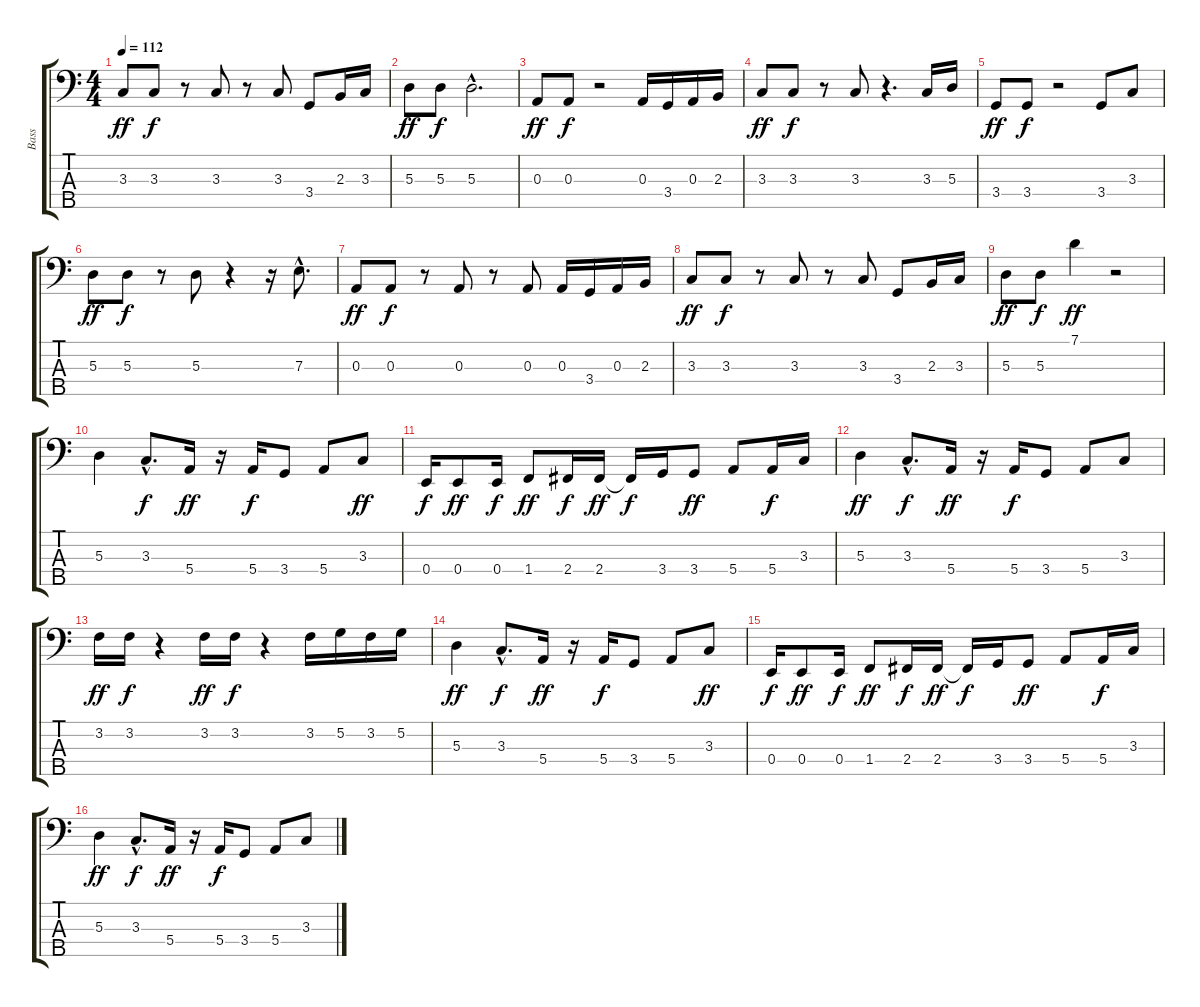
\track ("Bass" "Bass") {instrument electricbasspick}
\staff {score tabs}
\tuning (G2 D2 A1 E1 B0) {hide}
\ts (4 4)
\tempo 112
\clef f4
\ks c
3.3.8{dy ff} 3.3.8{dy f} r.8 3.3.8 r.8 3.3.8 3.4.8 2.3.16 3.3.16 |
5.3.8{dy ff} 5.3.8{dy f} 5.3{hac}.2{d} |
0.3.8{dy ff} 0.3.8{dy f} r.2 0.3.16 3.4.16 0.3.16 2.3.16 |
3.3.8{dy ff} 3.3.8{dy f} r.8 3.3.8 r.4{d} 3.3.16 5.3.16 |
3.4.8{dy ff} 3.4.8{dy f} r.2 3.4.8 3.3.8 |
5.3.8{dy ff} 5.3.8{dy f} r.8 5.3.8 r.4 r.16 7.3{hac}.8{d} |
0.3.8{dy ff} 0.3.8{dy f} r.8 0.3.8 r.8 0.3.8 0.3.16 3.4.16 0.3.16 2.3.16 |
3.3.8{dy ff} 3.3.8{dy f} r.8 3.3.8 r.8 3.3.8 3.4.8 2.3.16 3.3.16 |
5.3.8{dy ff} 5.3.8{dy f} 7.1.4{dy ff} r.2 |
5.3.4 3.3{hac}.8{d dy f} 5.4.16{dy ff} r.16 5.4.16{dy f} 3.4.8 5.4.8 3.3.8{dy ff} |
0.4.16{dy f} 0.4.8{dy ff} 0.4.16{dy f} 1.4.8{dy ff} 2.4.16{dy f} 2.4.16{dy ff} 2.4{t}.16{dy f} 3.4.16 3.4.8{dy ff} 5.4.8 5.4.16{dy f} 3.3.16 |
5.3.4{dy ff} 3.3{hac}.8{d dy f} 5.4.16{dy ff} r.16 5.4.16{dy f} 3.4.8 5.4.8 3.3.8 |
3.2.16{dy ff} 3.2.16{dy f} r.4 3.2.16{dy ff} 3.2.16{dy f} r.4 3.2.16 5.2.16 3.2.16 5.2.16 |
5.3.4{dy ff} 3.3{hac}.8{d dy f} 5.4.16{dy ff} r.16 5.4.16{dy f} 3.4.8 5.4.8 3.3.8{dy ff} |
0.4.16{dy f} 0.4.8{dy ff} 0.4.16{dy f} 1.4.8{dy ff} 2.4.16{dy f} 2.4.16{dy ff} 2.4{t}.16{dy f} 3.4.16 3.4.8{dy ff} 5.4.8 5.4.16{dy f} 3.3.16 |
5.3.4{dy ff} 3.3{hac}.8{d dy f} 5.4.16{dy ff} r.16 5.4.16{dy f} 3.4.8 5.4.8 3.3.8
